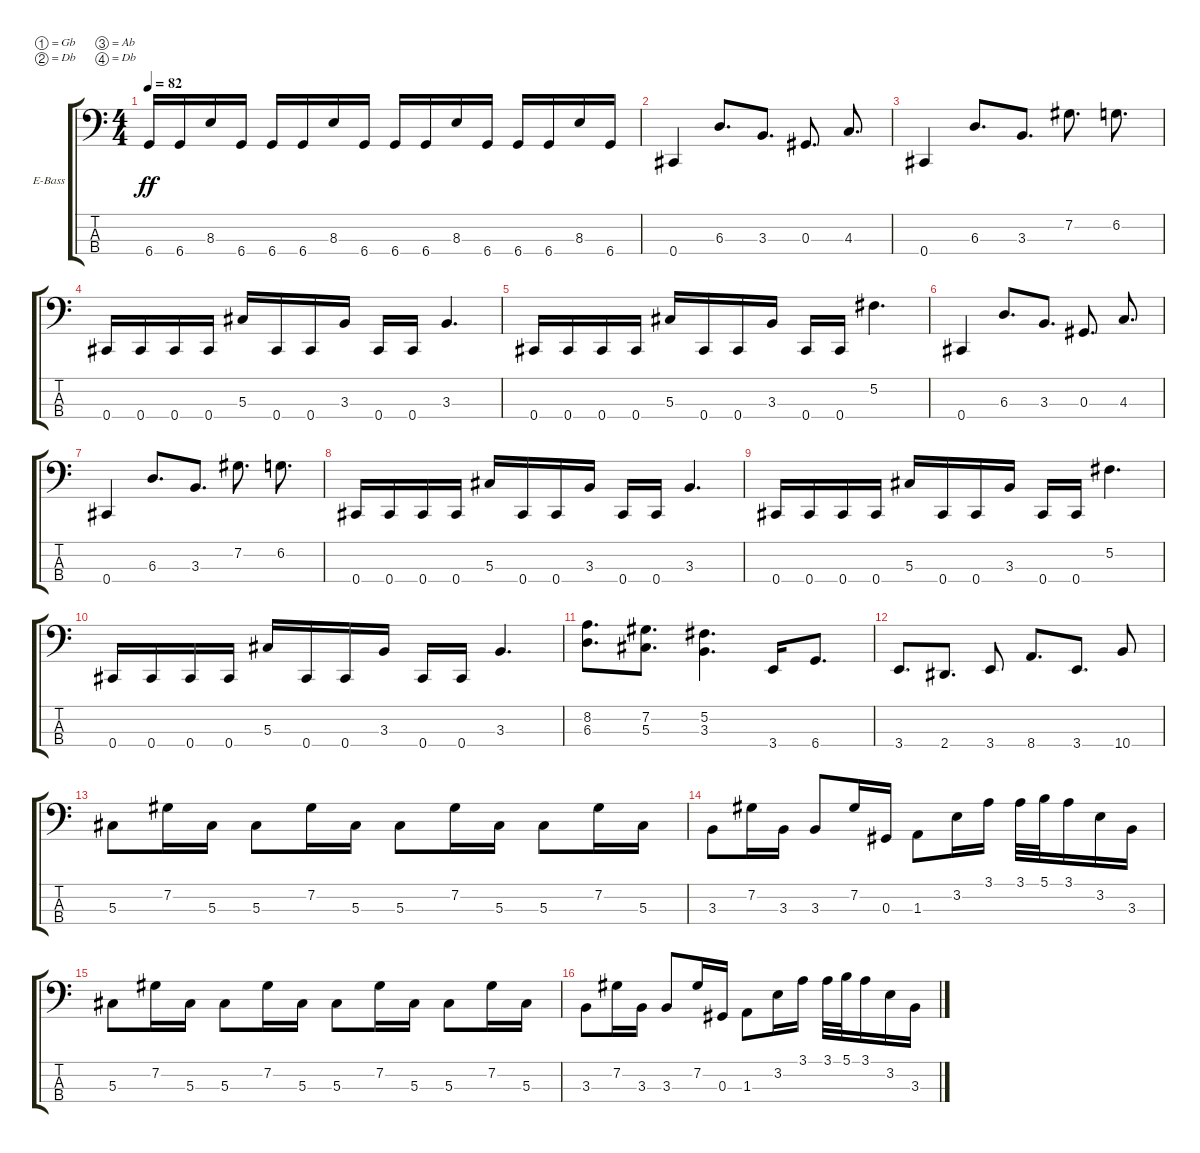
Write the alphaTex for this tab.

\bracketExtendMode groupsimilarinstruments
\firstSystemTrackNameOrientation horizontal
\otherSystemsTrackNameOrientation horizontal
\track ("Electric Bass" "E-Bass") {instrument electricbassfinger}
\staff {score tabs}
\tuning (Gb2 Db2 Ab1 Db1)
\ts (4 4)
\tempo 82
\clef f4
\ks c
6.4.16{dy ff} 6.4.16 8.3.16 6.4.16 6.4.16 6.4.16 8.3.16 6.4.16 6.4.16 6.4.16 8.3.16 6.4.16 6.4.16 6.4.16 8.3.16 6.4.16 |
0.4.4 6.3.8{d} 3.3.8{d} 0.3.8{d} 4.3.8{d} |
0.4.4 6.3.8{d} 3.3.8{d} 7.2.8{d} 6.2.8{d} |
0.4.16 0.4.16 0.4.16 0.4.16 5.3.16 0.4.16 0.4.16 3.3.16 0.4.16 0.4.16 3.3.4{d} |
0.4.16 0.4.16 0.4.16 0.4.16 5.3.16 0.4.16 0.4.16 3.3.16 0.4.16 0.4.16 5.2.4{d} |
0.4.4 6.3.8{d} 3.3.8{d} 0.3.8{d} 4.3.8{d} |
0.4.4 6.3.8{d} 3.3.8{d} 7.2.8{d} 6.2.8{d} |
0.4.16 0.4.16 0.4.16 0.4.16 5.3.16 0.4.16 0.4.16 3.3.16 0.4.16 0.4.16 3.3.4{d} |
0.4.16 0.4.16 0.4.16 0.4.16 5.3.16 0.4.16 0.4.16 3.3.16 0.4.16 0.4.16 5.2.4{d} |
0.4.16 0.4.16 0.4.16 0.4.16 5.3.16 0.4.16 0.4.16 3.3.16 0.4.16 0.4.16 3.3.4{d} |
(6.3 8.2).8{d} (5.3 7.2).8{d} (3.3 5.2).4{d} 3.4.16 6.4.8{d} |
3.4.8{d} 2.4.8{d} 3.4.8 8.4.8{d} 3.4.8{d} 10.4.8 |
5.3.8 7.2.16 5.3.16 5.3.8 7.2.16 5.3.16 5.3.8 7.2.16 5.3.16 5.3.8 7.2.16 5.3.16 |
3.3.8 7.2.16 3.3.16 3.3.8 7.2.16 0.3.16 1.3.8 3.2.16 3.1.16 3.1.32 5.1.32 3.1.16 3.2.16 3.3.16 |
5.3.8 7.2.16 5.3.16 5.3.8 7.2.16 5.3.16 5.3.8 7.2.16 5.3.16 5.3.8 7.2.16 5.3.16 |
3.3.8 7.2.16 3.3.16 3.3.8 7.2.16 0.3.16 1.3.8 3.2.16 3.1.16 3.1.32 5.1.32 3.1.16 3.2.16 3.3.16
